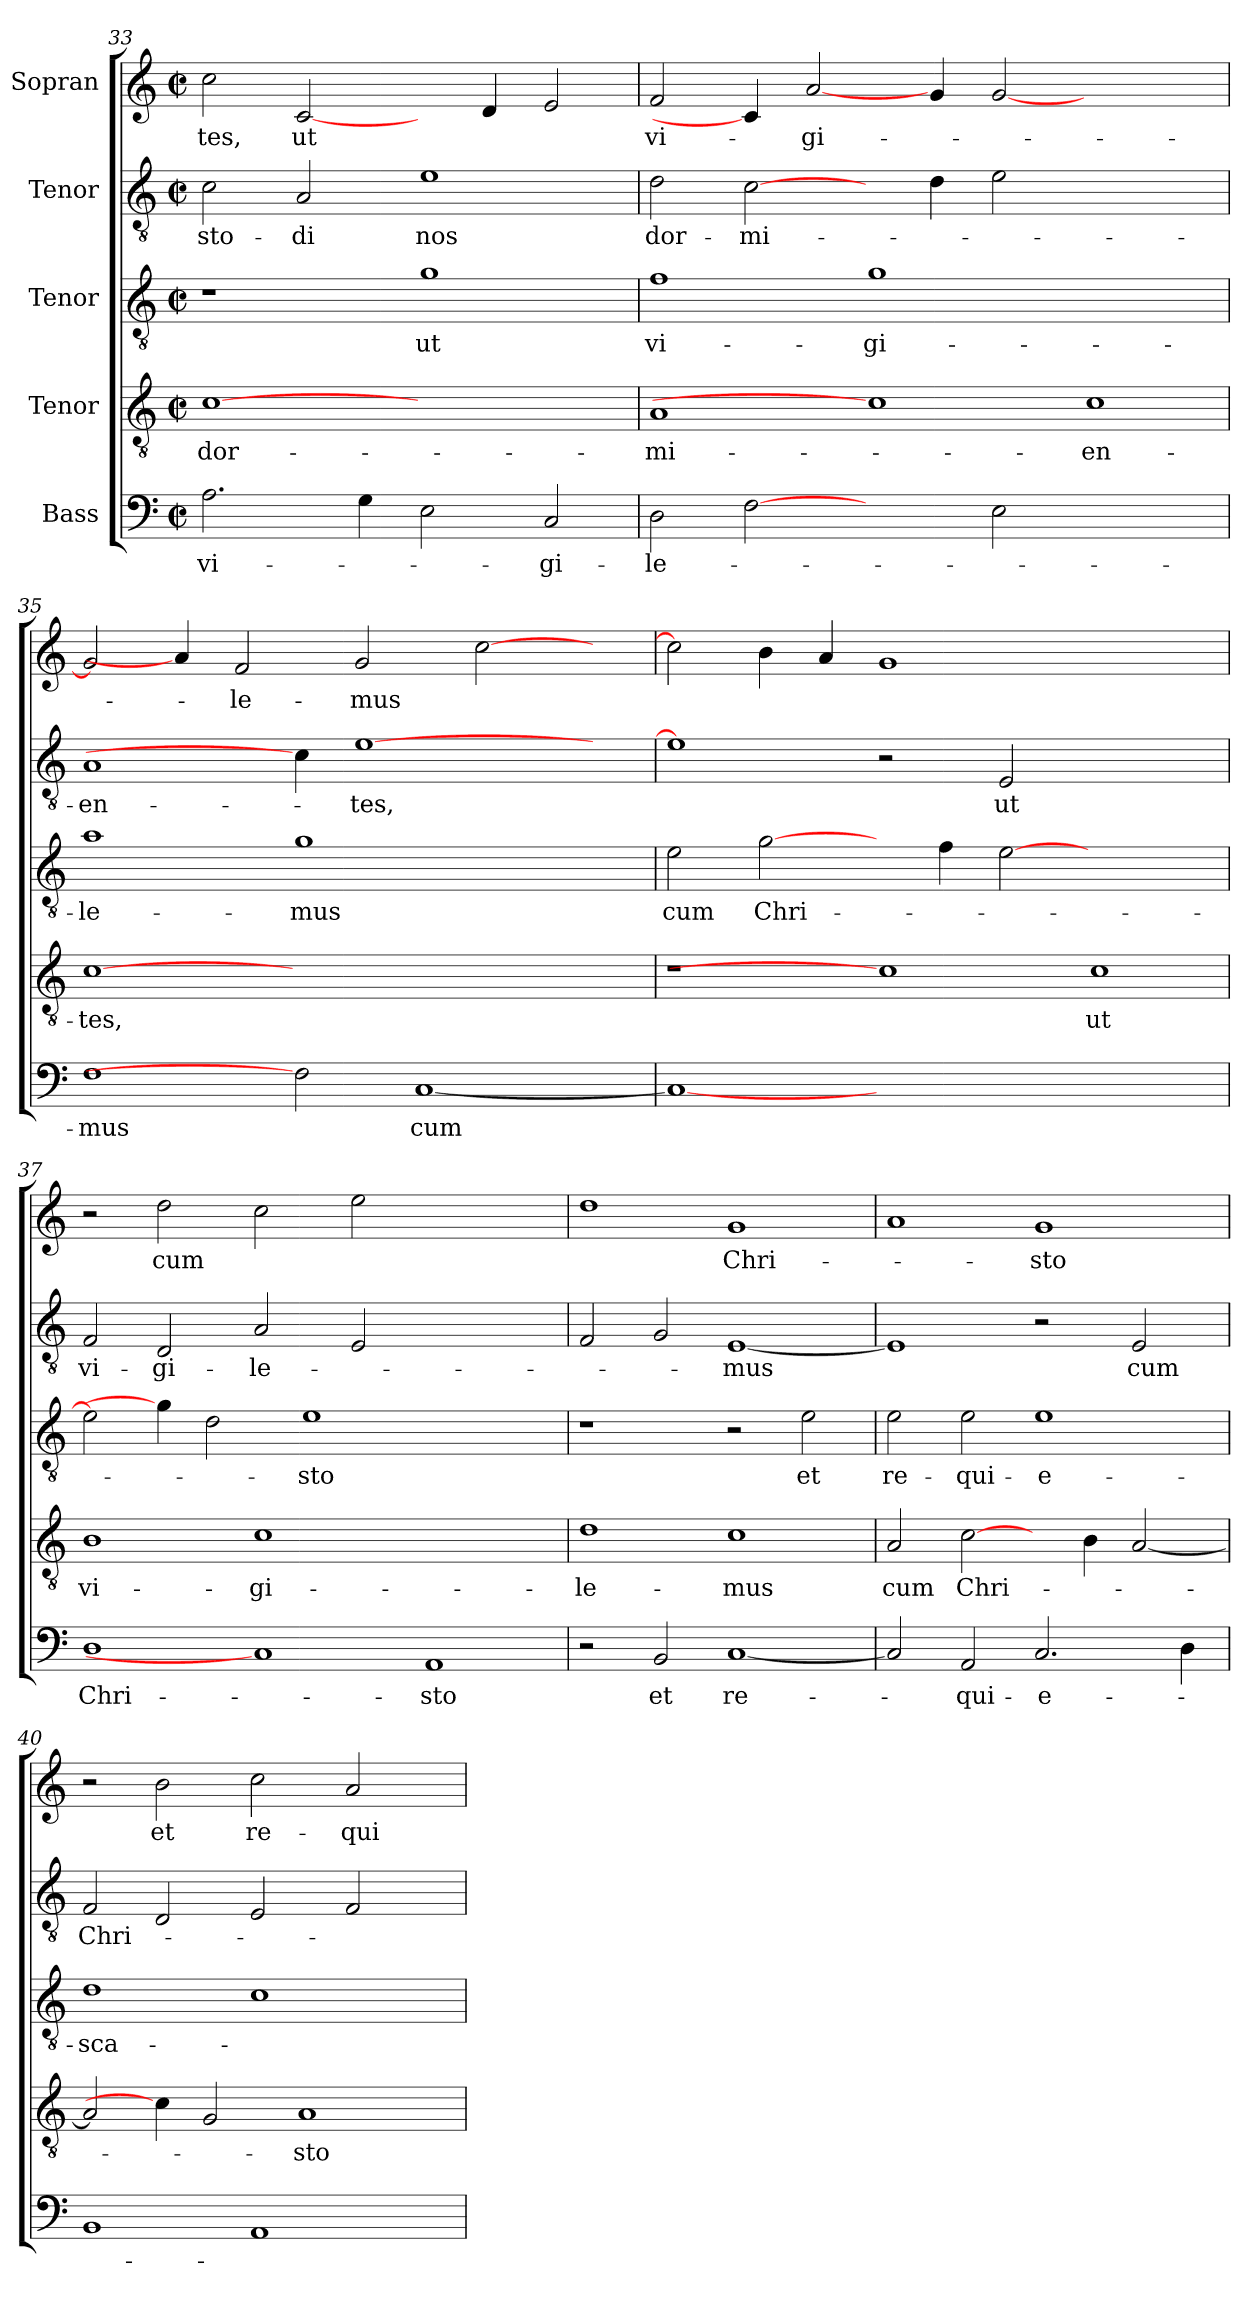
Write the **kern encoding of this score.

**kern	**text	**kern	**text	**kern	**text	**kern	**text	**kern	**text
*part5	*part5	*part4	*part4	*part3	*part3	*part2	*part2	*part1	*part1
*staff5	*staff5	*staff4	*staff4	*staff3	*staff3	*staff2	*staff2	*staff1	*staff1
*I"Bass	*	*I"Tenor	*	*I"Tenor	*	*I"Tenor	*	*I"Sopran	*
*clefF4	*	*clefGv2	*	*clefGv2	*	*clefGv2	*	*clefG2	*
*	*	*ITrd7c12	*	*ITrd7c12	*	*ITrd7c12	*	*	*
*k[]	*	*k[]	*	*k[]	*	*k[]	*	*k[]	*
*C:	*	*C:	*	*C:	*	*C:	*	*C:	*
*M2/2	*	*M2/2	*	*M2/2	*	*M2/2	*	*M2/2	*
*met(c|)	*	*met(c|)	*	*met(c|)	*	*met(c|)	*	*met(c|)	*
=33	=33	=33	=33	=33	=33	=33	=33	=33	=33
!	!LO:LY:b:color=#000000	!	!	!	!	!	!	!	!
!	!	!	!LO:LY:b:color=#000000	!	!	!	!	!	!
!	!	!	!	!	!	!	!LO:LY:b:color=#000000	!	!
!	!	!	!	!	!	!	!	!	!LO:LY:b:color=#000000
2.Ai\	vi-	[1Ci	dor-	1r	.	2Ci\	-sto-	2cci\	-tes,
!	!	!	!	!	!	!	!LO:LY:b:color=#000000	!	!
!	!	!	!	!	!	!	!	!	!LO:LY:b:color=#000000
.	.	.	.	.	.	2AAi/	-di	[2ci/	ut
4Gi\	.	.	.	.	.	.	.	.	.
!	!	!	!	!	!LO:LY:b:color=#000000	!	!	!	!
!	!	!	!	!	!	!	!LO:LY:b:color=#000000	!	!
2Ei\	.	1ryy	.	1Gi	ut	1Ei	nos	4ryy	.
.	.	.	.	.	.	.	.	4di/	.
!	!LO:LY:b:color=#000000	!	!	!	!	!	!	!	!
2Ci/	-gi-	.	.	.	.	.	.	2ei/	.
!!LO:LB:g=z
=34	=34	=34	=34	=34	=34	=34	=34	=34	=34
!	!LO:LY:b:color=#000000	!	!	!	!	!	!	!	!
!	!	!	!LO:LY:b:color=#000000	!	!	!	!	!	!
!	!	!	!	!	!LO:LY:b:color=#000000	!	!	!	!
!	!	!	!	!	!	!	!LO:LY:b:color=#000000	!	!
!	!	!	!	!	!	!	!	!	!LO:LY:b:color=#000000
2Di\	-le-	1AAi	-mi-	1Fi	vi-	2Di\	dor-	2fi/	vi-
!	!	!	!	!	!	!	!LO:LY:b:color=#000000	!	!
[2Fi	.	.	.	.	.	[2Ci\	-mi-	4ci/]	.
!	!	!	!	!	!	!	!	!	!LO:LY:b:color=#000000
.	.	.	.	.	.	.	.	[2ai/	-gi-
!	!	!	!	!	!LO:LY:b:color=#000000	!	!	!	!
2ryy	.	1Ci]	.	1Gi	-gi-	4ryy	.	.	.
.	.	.	.	.	.	4Di\	.	4gi/	.
2Ei\	.	.	.	.	.	2Ei\	.	[<2gi/	.
!	!	!	!LO:LY:b:color=#000000	!	!	!	!	!	!
1ryy	.	1Ci	-en-	1ryy	.	1ryy	.	1ryy	.
=35	=35	=35	=35	=35	=35	=35	=35	=35	=35
!	!LO:LY:b:color=#000000	!	!	!	!	!	!	!	!
!	!	!	!LO:LY:b:color=#000000	!	!	!	!	!	!
!	!	!	!	!	!LO:LY:b:color=#000000	!	!	!	!
!	!	!	!	!	!	!	!LO:LY:b:color=#000000	!	!
1Fi	-mus	[1Ci	-tes,	1Ai	-le-	1AAi	-en-	2gi/]	.
.	.	.	.	.	.	.	.	4ai/]	.
!	!	!	!	!	!	!	!	!	!LO:LY:b:color=#000000
.	.	.	.	.	.	.	.	2fi/	-le-
!	!	!	!	!	!LO:LY:b:color=#000000	!	!	!	!
2Fi]	.	1.ryy	.	1Gi	-mus	4Ci\]	.	.	.
!	!	!	!	!	!	!	!LO:LY:b:color=#000000	!	!
!	!	!	!	!	!	!	!	!	!LO:LY:b:color=#000000
.	.	.	.	.	.	[>1Ei	-tes,	2gi/	-mus
!	!LO:LY:b:color=#000000	!	!	!	!	!	!	!	!
[<1Ci	cum	.	.	.	.	.	.	.	.
.	.	.	.	.	.	.	.	[>2cci\	.
.	.	.	.	2ryy	.	.	.	.	.
.	.	.	.	.	.	4ryy	.	4ryy	.
=36	=36	=36	=36	=36	=36	=36	=36	=36	=36
!	!	!	!	!	!LO:LY:b:color=#000000	!	!	!	!
1Ci_<	.	1r	.	2Ei\	cum	1Ei]	.	2cci\]	.
!	!	!	!	!	!LO:LY:b:color=#000000	!	!	!	!
.	.	.	.	[2Gi\	Chri-	.	.	4bi\	.
.	.	.	.	.	.	.	.	4ai/	.
0ryy	.	1Ci]	.	4ryy	.	2r	.	1gi	.
.	.	.	.	4Fi\	.	.	.	.	.
!	!	!	!	!	!	!	!LO:LY:b:color=#000000	!	!
.	.	.	.	[>2Ei\	.	2EEi/	ut	.	.
!	!	!	!LO:LY:b:color=#000000	!	!	!	!	!	!
.	.	1Ci	ut	1ryy	.	1ryy	.	1ryy	.
=37	=37	=37	=37	=37	=37	=37	=37	=37	=37
!	!LO:LY:b:color=#000000	!	!	!	!	!	!	!	!
!	!	!	!LO:LY:b:color=#000000	!	!	!	!	!	!
!	!	!	!	!	!	!	!LO:LY:b:color=#000000	!	!
1Di	Chri-	1BBi	vi-	2Ei\]	.	2FFi/	vi-	2r	.
!	!	!	!	!	!	!	!LO:LY:b:color=#000000	!	!
!	!	!	!	!	!	!	!	!	!LO:LY:b:color=#000000
.	.	.	.	4Gi\]	.	2DDi/	-gi-	2ddi\	cum
.	.	.	.	2Di\	.	.	.	.	.
!	!	!	!LO:LY:b:color=#000000	!	!	!	!	!	!
!	!	!	!	!	!	!	!LO:LY:b:color=#000000	!	!
1Ci]	.	1Ci	-gi-	.	.	2AAi/	-le-	2cci\	.
!	!	!	!	!	!LO:LY:b:color=#000000	!	!	!	!
.	.	.	.	1Ei	-sto	.	.	.	.
.	.	.	.	.	.	2EEi/	.	2eei\	.
!	!LO:LY:b:color=#000000	!	!	!	!	!	!	!	!
1AAi	-sto	1ryy	.	.	.	1ryy	.	1ryy	.
.	.	.	.	2.ryy	.	.	.	.	.
=38	=38	=38	=38	=38	=38	=38	=38	=38	=38
!	!	!	!LO:LY:b:color=#000000	!	!	!	!	!	!
2r	.	1Di	-le-	1r	.	2FFi/	.	1ddi	.
!	!LO:LY:b:color=#000000	!	!	!	!	!	!	!	!
2BBi/	et	.	.	.	.	2GGi/	.	.	.
!	!LO:LY:b:color=#000000	!	!	!	!	!	!	!	!
!	!	!	!LO:LY:b:color=#000000	!	!	!	!	!	!
!	!	!	!	!	!	!	!LO:LY:b:color=#000000	!	!
!	!	!	!	!	!	!	!	!	!LO:LY:b:color=#000000
[<1Ci	re-	1Ci	-mus	2r	.	[<1EEi	-mus	1gi	Chri-
!	!	!	!	!	!LO:LY:b:color=#000000	!	!	!	!
.	.	.	.	2Ei\	et	.	.	.	.
=39	=39	=39	=39	=39	=39	=39	=39	=39	=39
!	!	!	!LO:LY:b:color=#000000	!	!	!	!	!	!
!	!	!	!	!	!LO:LY:b:color=#000000	!	!	!	!
2Ci/]	.	2AAi/	cum	2Ei\	re-	1EEi]	.	1ai	.
!	!LO:LY:b:color=#000000	!	!	!	!	!	!	!	!
!	!	!	!LO:LY:b:color=#000000	!	!	!	!	!	!
!	!	!	!	!	!LO:LY:b:color=#000000	!	!	!	!
2AAi/	-qui-	[2Ci\	Chri-	2Ei\	-qui-	.	.	.	.
!	!LO:LY:b:color=#000000	!	!	!	!	!	!	!	!
!	!	!	!	!	!LO:LY:b:color=#000000	!	!	!	!
!	!	!	!	!	!	!	!	!	!LO:LY:b:color=#000000
2.Ci/	-e-	4ryy	.	1Ei	-e-	2r	.	1gi	-sto
.	.	4BBi\	.	.	.	.	.	.	.
!	!	!	!	!	!	!	!LO:LY:b:color=#000000	!	!
.	.	[<2AAi/	.	.	.	2EEi/	cum	.	.
4Di\	.	.	.	.	.	.	.	.	.
!!LO:LB:g=z
=40	=40	=40	=40	=40	=40	=40	=40	=40	=40
!	!	!	!	!	!LO:LY:b:color=#000000	!	!	!	!
!	!	!	!	!	!	!	!LO:LY:b:color=#000000	!	!
1BBi	.	2AAi/]	.	1Di	-sca-	2FFi/	Chri-	2r	.
!	!	!	!	!	!	!	!	!	!LO:LY:b:color=#000000
.	.	4Ci\]	.	.	.	2DDi/	.	2bi\	et
.	.	2GGi/	.	.	.	.	.	.	.
!	!	!	!	!	!	!	!	!	!LO:LY:b:color=#000000
1AAi	.	.	.	1Ci	.	2EEi/	.	2cci\	re-
!	!	!	!LO:LY:b:color=#000000	!	!	!	!	!	!
.	.	1AAi	-sto	.	.	.	.	.	.
!	!	!	!	!	!	!	!	!	!LO:LY:b:color=#000000
.	.	.	.	.	.	2FFi/	.	2ai/	-qui-
4ryy	.	.	.	4ryy	.	4ryy	.	4ryy	.
=	=	=	=	=	=	=	=	=	=
*-	*-	*-	*-	*-	*-	*-	*-	*-	*-
